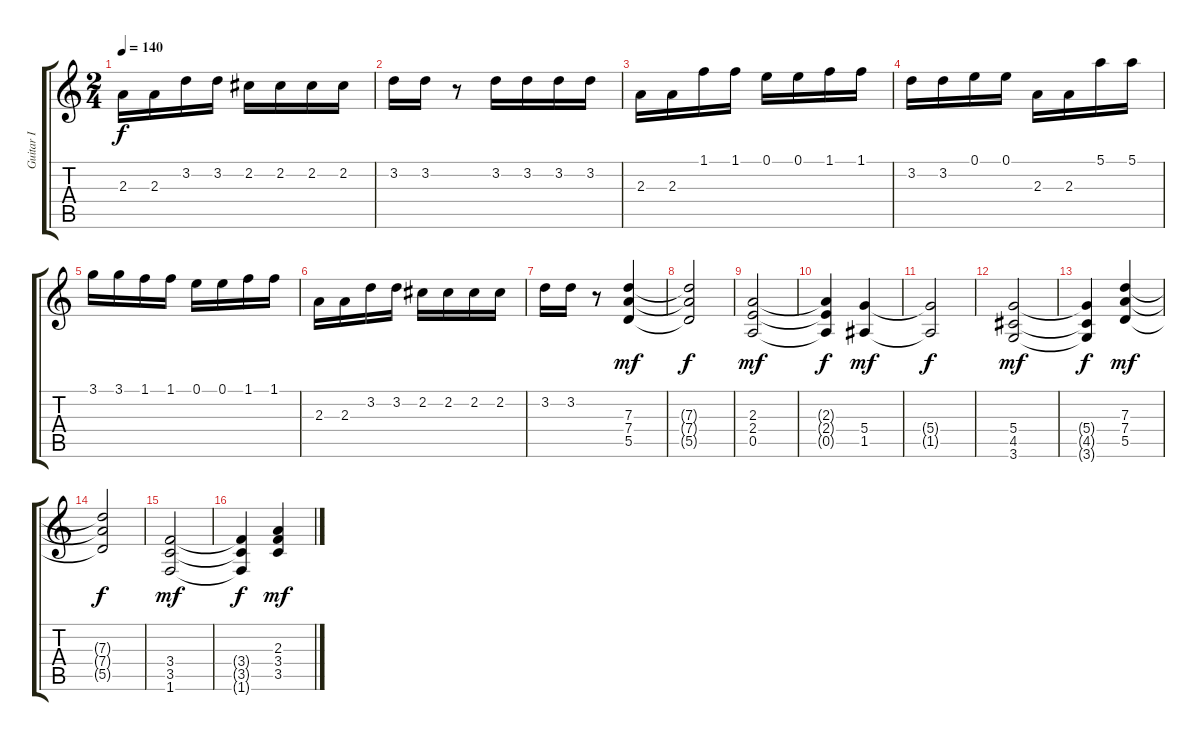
\track ("Guitar I" "Guitar I") {instrument distortionguitar}
\staff {score tabs}
\tuning (E4 B3 G3 D3 A2 E2) {hide}
\ts (2 4)
\tempo 140
\clef g2
\ks c
2.3.16{dy f} 2.3.16 3.2.16 3.2.16 2.2.16 2.2.16 2.2.16 2.2.16 |
3.2.16 3.2.16 r.8 3.2.16 3.2.16 3.2.16 3.2.16 |
2.3.16 2.3.16 1.1.16 1.1.16 0.1.16 0.1.16 1.1.16 1.1.16 |
3.2.16 3.2.16 0.1.16 0.1.16 2.3.16 2.3.16 5.1.16 5.1.16 |
3.1.16 3.1.16 1.1.16 1.1.16 0.1.16 0.1.16 1.1.16 1.1.16 |
2.3.16 2.3.16 3.2.16 3.2.16 2.2.16 2.2.16 2.2.16 2.2.16 |
3.2.16 3.2.16 r.8 (7.3 7.4 5.5).4{dy mf} |
(7.3{t} 7.4{t} 5.5{t}).2{dy f} |
(2.3 2.4 0.5).2{dy mf} |
(2.3{t} 2.4{t} 0.5{t}).4{dy f} (5.4 1.5).4{dy mf} |
(5.4{t} 1.5{t}).2{dy f} |
(5.4 4.5 3.6).2{dy mf} |
(5.4{t} 4.5{t} 3.6{t}).4{dy f} (7.3 7.4 5.5).4{dy mf} |
(7.3{t} 7.4{t} 5.5{t}).2{dy f} |
(3.4 3.5 1.6).2{dy mf} |
(3.4{t} 3.5{t} 1.6{t}).4{dy f} (2.3 3.4 3.5).4{dy mf}
